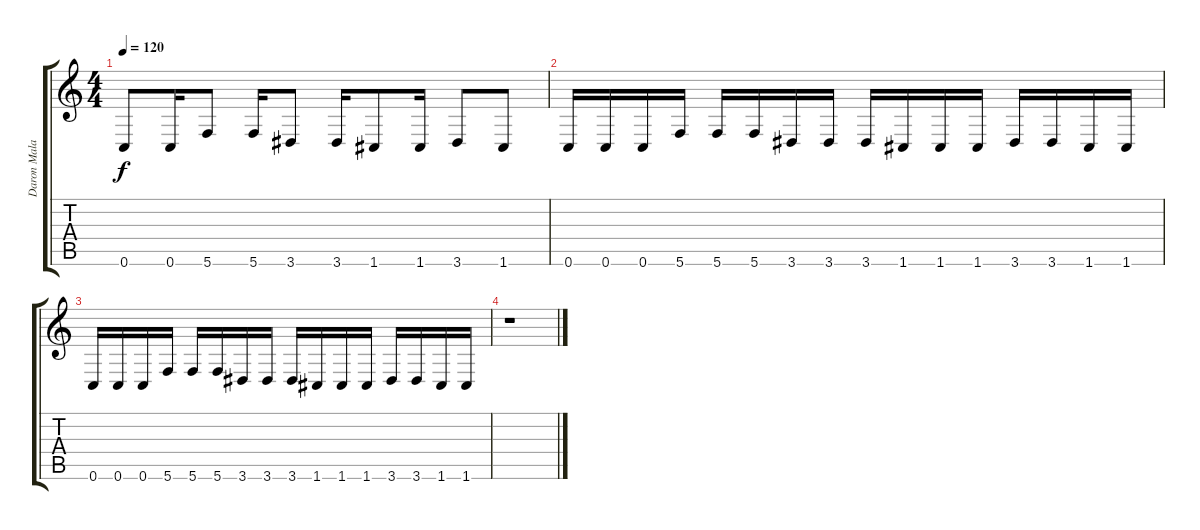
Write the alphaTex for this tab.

\track ("Daron Malakian" "Daron Mala") {instrument distortionguitar}
\staff {score tabs}
\tuning (D4 A3 F3 C3 G2 C2) {hide}
\ts (4 4)
\tempo 120
\clef g2
\ks c
0.6.8{dy f} 0.6.16 5.6.8 5.6.16 3.6.8 3.6.16 1.6.8 1.6.16 3.6.8 1.6.8 |
0.6.16 0.6.16 0.6.16 5.6.16 5.6.16 5.6.16 3.6.16 3.6.16 3.6.16 1.6.16 1.6.16 1.6.16 3.6.16 3.6.16 1.6.16 1.6.16 |
0.6.16 0.6.16 0.6.16 5.6.16 5.6.16 5.6.16 3.6.16 3.6.16 3.6.16 1.6.16 1.6.16 1.6.16 3.6.16 3.6.16 1.6.16 1.6.16 |
r.1
